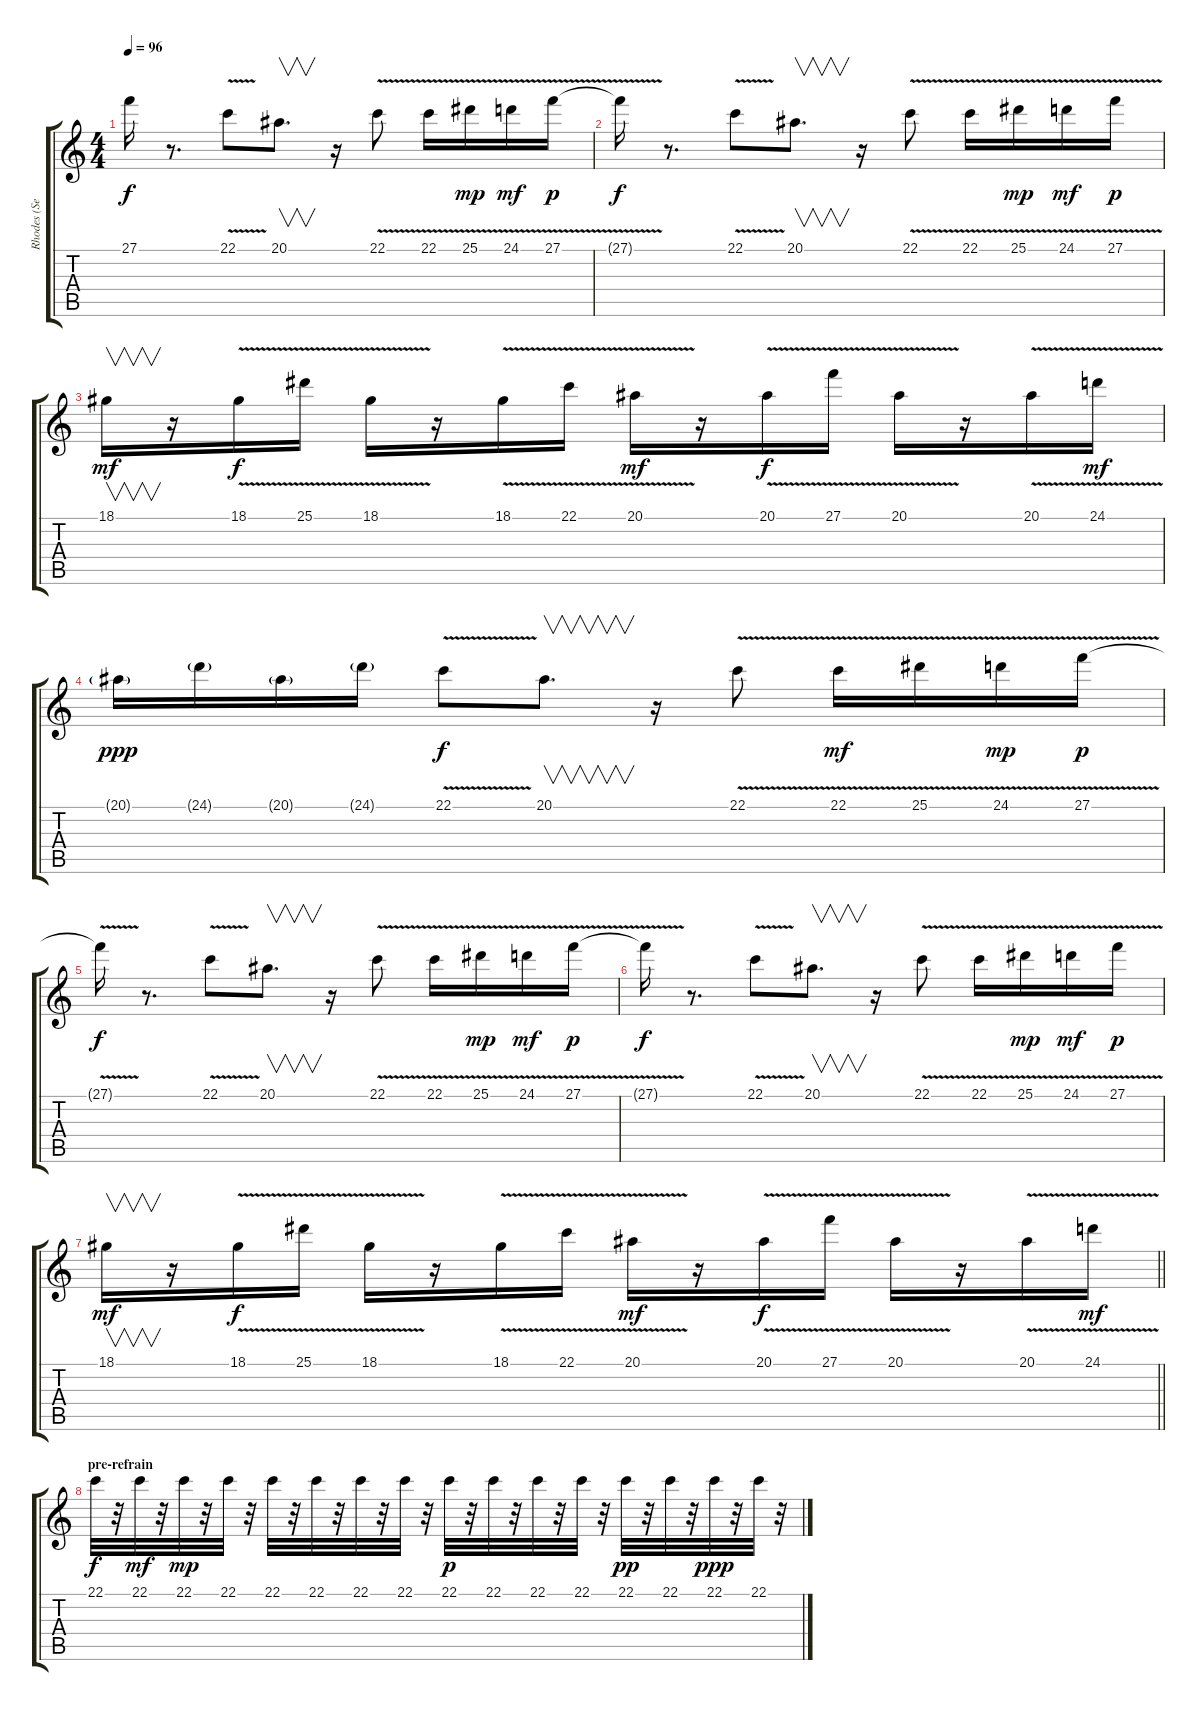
\track ("Rhodes (Semple)" "Rhodes (Se") {instrument electricpiano1}
\staff {score tabs}
\tuning (D4 A3 F3 C3 G2 C2) {hide}
\ts (4 4)
\tempo 96
\clef g2
\ks c
27.1{t}.16{dy f} r.8{d} 22.1{v}.8 20.1.8{v d} r.16 22.1{v}.8 22.1{v}.16 25.1{v}.16{dy mp} 24.1{v}.16{dy mf} 27.1{v}.16{dy p} |
27.1{t}.16{dy f} r.8{d} 22.1{v}.8 20.1.8{v d} r.16 22.1{v}.8 22.1{v}.16 25.1{v}.16{dy mp} 24.1{v}.16{dy mf} 27.1{v}.16{dy p} |
18.1.16{v dy mf} r.16 18.1{v}.16{dy f} 25.1{v}.16 18.1{v}.16 r.16 18.1{v}.16 22.1{v}.16 20.1{v}.16{dy mf} r.16 20.1{v}.16{dy f} 27.1{v}.16 20.1{v}.16 r.16 20.1{v}.16 24.1{v}.16{dy mf} |
20.1{g}.16{dy ppp} 24.1{g}.16 20.1{g}.16 24.1{g}.16 22.1{v}.8{dy f} 20.1.8{v d} r.16 22.1{v}.8 22.1{v}.16{dy mf} 25.1{v}.16 24.1{v}.16{dy mp} 27.1{v}.16{dy p} |
27.1{t}.16{dy f} r.8{d} 22.1{v}.8 20.1.8{v d} r.16 22.1{v}.8 22.1{v}.16 25.1{v}.16{dy mp} 24.1{v}.16{dy mf} 27.1{v}.16{dy p} |
27.1{t}.16{dy f} r.8{d} 22.1{v}.8 20.1.8{v d} r.16 22.1{v}.8 22.1{v}.16 25.1{v}.16{dy mp} 24.1{v}.16{dy mf} 27.1{v}.16{dy p} |
\barLineRight lightlight
18.1.16{v dy mf} r.16 18.1{v}.16{dy f} 25.1{v}.16 18.1{v}.16 r.16 18.1{v}.16 22.1{v}.16 20.1{v}.16{dy mf} r.16 20.1{v}.16{dy f} 27.1{v}.16 20.1{v}.16 r.16 20.1{v}.16 24.1{v}.16{dy mf} |
\section ("" "pre-refrain")
22.1.32{dy f} r.32 22.1.32{dy mf} r.32 22.1.32{dy mp} r.32 22.1.32 r.32 22.1.32 r.32 22.1.32 r.32 22.1.32 r.32 22.1.32 r.32 22.1.32{dy p} r.32 22.1.32 r.32 22.1.32 r.32 22.1.32 r.32 22.1.32{dy pp} r.32 22.1.32 r.32 22.1.32{dy ppp} r.32 22.1.32 r.32
